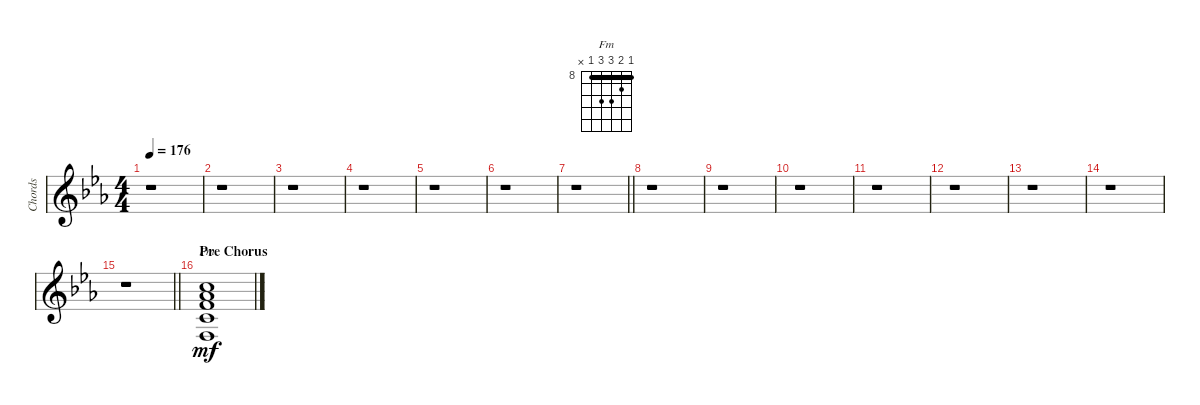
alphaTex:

\track ("Chords" "Chords") {instrument stringensemble1}
\staff {score}
\tuning (E4 B3 G3 D3 A2 E2) {hide}
\chord ("Fm" 8 9 10 10 8 x) {firstfret 8 barre 8}
\ts (4 4)
\tempo 176
\clef g2
\ks cminor
r.1{dy mf} |
r.1 |
r.1 |
r.1 |
r.1 |
r.1 |
\barLineRight lightlight
r.1 |
\section ("" "")
r.1 |
r.1 |
r.1 |
r.1 |
r.1 |
r.1 |
r.1 |
\barLineRight lightlight
r.1 |
\section ("" "Pre Chorus")
(8.1 9.2 10.3 10.4 8.5).1{ch "Fm"}
